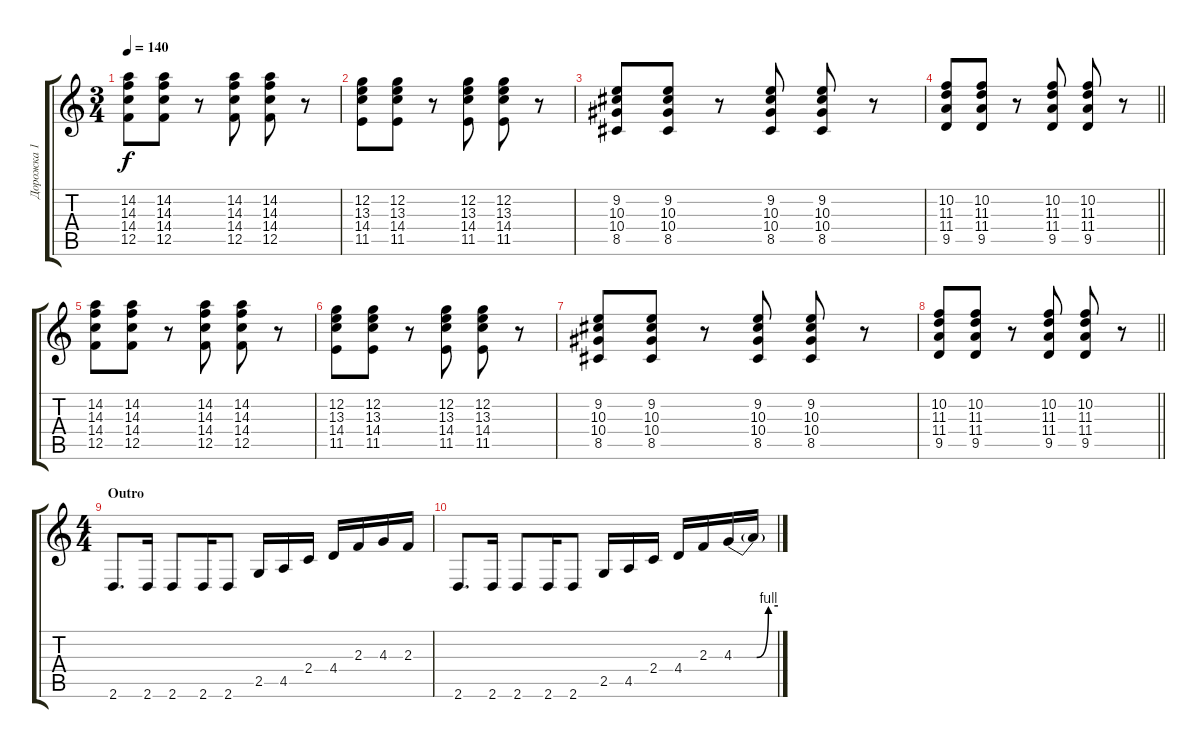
\track ("Дорожка 1" "Дорожка 1") {instrument distortionguitar}
\staff {score tabs}
\tuning (C4 G3 Eb3 Bb2 F2 C2) {hide}
\ts (3 4)
\tempo 140
\clef g2
\ks c
(14.2 14.3 14.4 12.5).8{dy f} (14.2 14.3 14.4 12.5).8 r.8 (14.2 14.3 14.4 12.5).8 (14.2 14.3 14.4 12.5).8 r.8 |
(12.2 13.3 14.4 11.5).8 (12.2 13.3 14.4 11.5).8 r.8 (12.2 13.3 14.4 11.5).8 (12.2 13.3 14.4 11.5).8 r.8 |
(9.2 10.3 10.4 8.5).8 (9.2 10.3 10.4 8.5).8 r.8 (9.2 10.3 10.4 8.5).8 (9.2 10.3 10.4 8.5).8 r.8 |
\barLineRight lightlight
(10.2 11.3 11.4 9.5).8 (10.2 11.3 11.4 9.5).8 r.8 (10.2 11.3 11.4 9.5).8 (10.2 11.3 11.4 9.5).8 r.8 |
(14.2 14.3 14.4 12.5).8 (14.2 14.3 14.4 12.5).8 r.8 (14.2 14.3 14.4 12.5).8 (14.2 14.3 14.4 12.5).8 r.8 |
(12.2 13.3 14.4 11.5).8 (12.2 13.3 14.4 11.5).8 r.8 (12.2 13.3 14.4 11.5).8 (12.2 13.3 14.4 11.5).8 r.8 |
(9.2 10.3 10.4 8.5).8 (9.2 10.3 10.4 8.5).8 r.8 (9.2 10.3 10.4 8.5).8 (9.2 10.3 10.4 8.5).8 r.8 |
\barLineRight lightlight
(10.2 11.3 11.4 9.5).8 (10.2 11.3 11.4 9.5).8 r.8 (10.2 11.3 11.4 9.5).8 (10.2 11.3 11.4 9.5).8 r.8 |
\ts (4 4)
\section ("" "Outro")
2.6.8{d} 2.6.16 2.6.8 2.6.16 2.6.8 2.5.16 4.5.16 2.4.16 4.4.16 2.3.16 4.3.16 2.3.16 |
2.6.8{d} 2.6.16 2.6.8 2.6.16 2.6.8 2.5.16 4.5.16 2.4.16 4.4.16 2.3.16 4.3{be (custom 0 0 31 0 47 4 60 4)}.16 4.3{t}.16
